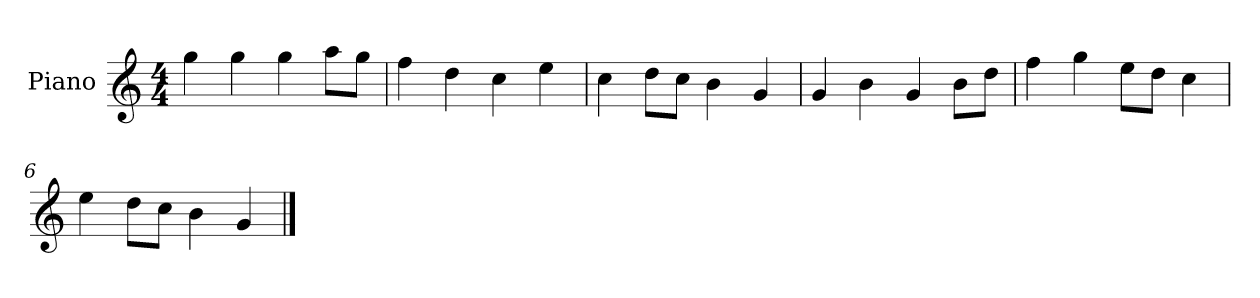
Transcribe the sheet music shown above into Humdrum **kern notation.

**kern
*part1
*staff1
*I"Piano
*I'P-no
*clefG2
*k[]
*M4/4
*MM90
=1
4gg\
4gg\
4gg\
8aa\L
8gg\J
=2
4ff\
4dd\
4cc\
4ee\
=3
4cc\
8dd\L
8cc\J
4b\
4g/
=4
4g/
4b\
4g/
8b\L
8dd\J
=5
4ff\
4gg\
8ee\L
8dd\J
4cc\
=6
4ee\
8dd\L
8cc\J
4b\
4g/
==
*-
